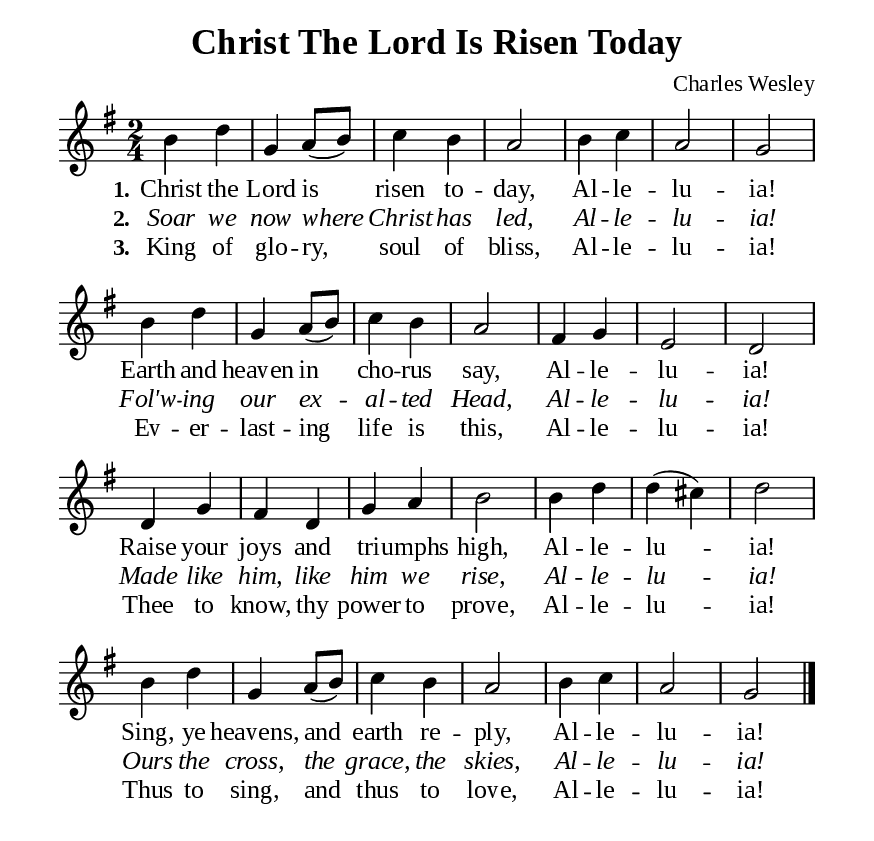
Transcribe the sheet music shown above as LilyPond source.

%%%%%%%%%%%%%%%%%%%%%%%%%%%%%
% CONTENTS OF THIS DOCUMENT
% 1. Common settings
% 2. Verse music
% 3. Verse lyrics
% 4. Layout
%%%%%%%%%%%%%%%%%%%%%%%%%%%%%

%%%%%%%%%%%%%%%%%%%%%%%%%%%%%
% 1. Common settings
%%%%%%%%%%%%%%%%%%%%%%%%%%%%%
\version "2.18.2"

\header {
  title = "Christ The Lord Is Risen Today"
  composer = "Charles Wesley"
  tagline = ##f
}

global= {
  \key g \major
  \time 2/4
  \override Score.BarNumber.break-visibility = ##(#f #f #f)
}

\paper {
  #(set-paper-size "a5")
  top-margin = 3.2\mm
  bottom-marign = 10\mm
  left-margin = 10\mm
  right-margin = 10\mm
  indent = #0
  #(define fonts
	 (make-pango-font-tree "Liberation Serif"
	 		       "Liberation Serif"
			       "Liberation Serif"
			       (/ 20 20)))
  system-system-spacing = #'((basic-distance . 3) (padding . 3))
}

printItalic = \with {
  \override LyricText.font-shape = #'italic
}

%%%%%%%%%%%%%%%%%%%%%%%%%%%%%
% 2. Verse music
%%%%%%%%%%%%%%%%%%%%%%%%%%%%%
musicVerseSoprano = \relative c' {
  %{	01	%} b'4 d |
  %{	02	%} g, a8 (b) |
  %{	03	%} c4 b |
  %{	04	%} a2 |
  %{	05	%} b4 c |
  %{	06	%} a2 |
  %{	07	%} g |
  %{	08	%} b4 d |
  %{	09	%} g, a8 (b) |
  %{	10	%} c4 b |
  %{	11	%} a2 |
  %{	12	%} fis4 g |
  %{	13	%} e2 |
  %{	14	%} d |
  %{	15	%} d4 g |
  %{	16	%} fis d |
  %{	17	%} g a |
  %{	18	%} b2 |
  %{	19	%} b4 d |
  %{	20	%} d (cis) |
  %{	21	%} d2 |
  %{	22	%} b4 d |
  %{	23	%} g, a8 (b) |
  %{	24	%} c4 b |
  %{	25	%} a2 |
  %{	26	%} b4 c |
  %{	27	%} a2 |
  %{	28	%} g \bar "|."
}

%%%%%%%%%%%%%%%%%%%%%%%%%%%%%
% 3. Verse lyrics
%%%%%%%%%%%%%%%%%%%%%%%%%%%%%
verseOne = \lyricmode {
  \set stanza = #"1."
  Christ the Lord is risen to -- day, Al -- le -- lu -- ia!
  Earth and heaven in cho -- rus say, Al -- le -- lu -- ia!
  Raise your joys and tri -- umphs high, Al -- le -- lu -- ia!
  Sing, ye heavens, and earth re -- ply, Al -- le -- lu -- ia!
}

verseTwo = \lyricmode {
  \set stanza = #"2."
  Soar we now where Christ has led, Al -- le -- lu -- ia!
  Fol'w -- ing our ex -- al -- ted Head, Al -- le -- lu -- ia!
  Made like him, like him we rise, Al -- le -- lu -- ia!
  Ours the cross, the grace, the skies, Al -- le -- lu -- ia!
}

verseThree = \lyricmode {
  \set stanza = #"3."
  King of glo -- ry, soul of bliss, Al -- le -- lu -- ia!
  Ev -- er -- last -- ing life is this, Al -- le -- lu -- ia!
  Thee to know, thy power to prove, Al -- le -- lu -- ia!
  Thus to sing, and thus to love, Al -- le -- lu -- ia!
}

%%%%%%%%%%%%%%%%%%%%%%%%%%%%%
% 4. Layout
%%%%%%%%%%%%%%%%%%%%%%%%%%%%%
\score {
    \new ChoirStaff <<
      \new Staff <<
        \clef "treble"
        \new Voice = "sopranos" { \global   \musicVerseSoprano }
      >>
      \new Lyrics \lyricsto sopranos \verseOne
      \new Lyrics \printItalic \lyricsto sopranos \verseTwo
      \new Lyrics \lyricsto sopranos \verseThree
    >>
}
